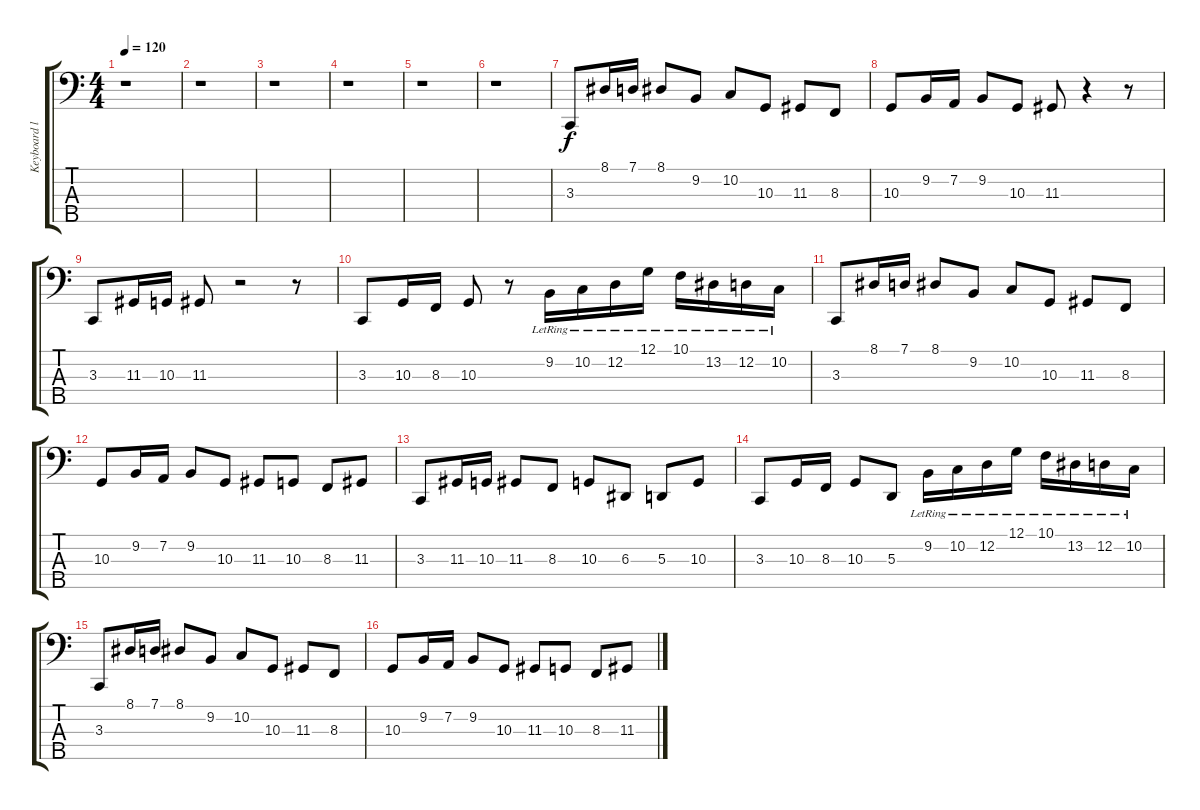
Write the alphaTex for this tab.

\track ("Keyboard left hand" "Keyboard l") {instrument harpsichord}
\staff {score tabs}
\tuning (G2 D2 A1 E1 B0) {hide}
\ts (4 4)
\tempo 120
\clef f4
\ks c
r.1{dy f} |
r.1 |
r.1 |
r.1 |
r.1 |
r.1 |
3.3.8 8.1.16 7.1.16 8.1.8 9.2.8 10.2.8 10.3.8 11.3.8 8.3.8 |
10.3.8 9.2.16 7.2.16 9.2.8 10.3.8 11.3.8 r.4 r.8 |
3.3.8 11.3.16 10.3.16 11.3.8 r.2 r.8 |
3.3.8 10.3.16 8.3.16 10.3.8 r.8 9.2{lr}.16 10.2{lr}.16 12.2{lr}.16 12.1{lr}.16 10.1{lr}.16 13.2{lr}.16 12.2{lr}.16 10.2{lr}.16 |
3.3.8 8.1.16 7.1.16 8.1.8 9.2.8 10.2.8 10.3.8 11.3.8 8.3.8 |
10.3.8 9.2.16 7.2.16 9.2.8 10.3.8 11.3.8 10.3.8 8.3.8 11.3.8 |
3.3.8 11.3.16 10.3.16 11.3.8 8.3.8 10.3.8 6.3.8 5.3.8 10.3.8 |
3.3.8 10.3.16 8.3.16 10.3.8 5.3.8 9.2{lr}.16 10.2{lr}.16 12.2{lr}.16 12.1{lr}.16 10.1{lr}.16 13.2{lr}.16 12.2{lr}.16 10.2{lr}.16 |
3.3.8 8.1.16 7.1.16 8.1.8 9.2.8 10.2.8 10.3.8 11.3.8 8.3.8 |
10.3.8 9.2.16 7.2.16 9.2.8 10.3.8 11.3.8 10.3.8 8.3.8 11.3.8
